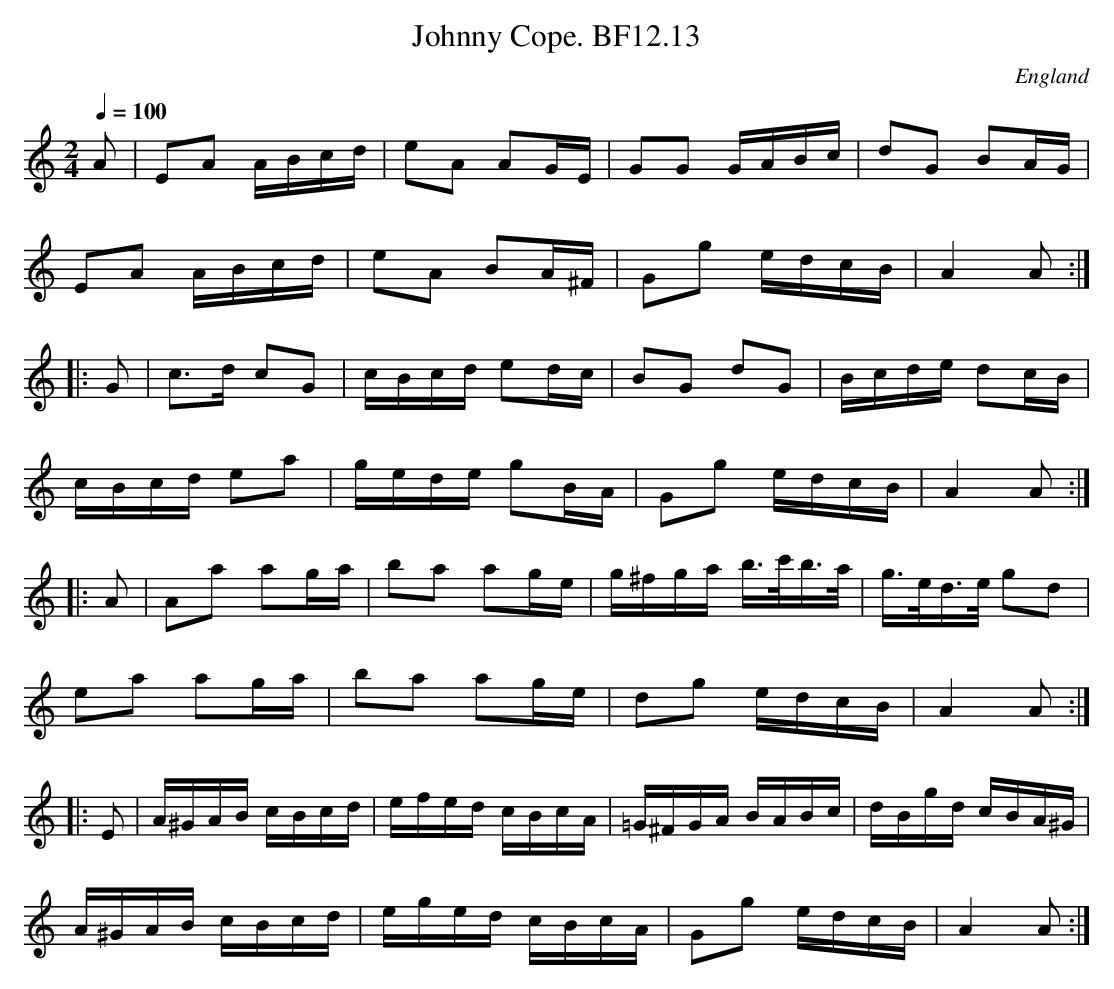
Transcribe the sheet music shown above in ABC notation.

X:1
T:Johnny Cope. BF12.13
M:2/4
L:1/16
Q:1/4=100
O:England
K:C major
A2|E2A2 ABcd|e2A2 A2GE|G2G2 GABc|d2G2 B2AG|!
E2A2 ABcd|e2A2 B2A^F|G2g2 edcB|A4A2:|!
|:G2|c3d c2G2|cBcd e2dc|B2G2 d2G2|Bcde d2cB|!
cBcd e2a2|gede g2BA|G2g2 edcB|A4A2:|!
|:A2|A2a2 a2ga|b2a2 a2ge|g^fga b>c'b>a|g>ed>e g2d2|!
e2a2 a2ga|b2a2 a2ge|d2g2 edcB|A4A2:|!
|:E2|A^GAB cBcd|efed cBcA|=G^FGA BABc|dBgd cBA^G|!
A^GAB cBcd|eged cBcA|G2g2 edcB|A4A2:|
